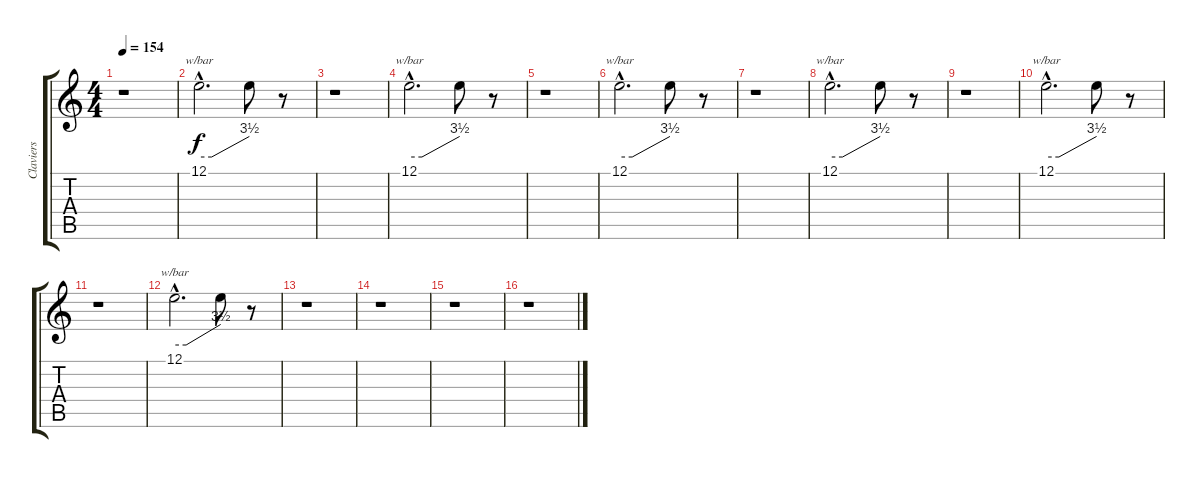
\track ("Claviers" "Claviers") {instrument pad5bowed}
\staff {score tabs}
\tuning (E4 B3 G3 D3 A2 E2) {hide}
\ts (4 4)
\tempo 154
\clef g2
\ks c
r.1{dy f} |
12.1{hac}.2{d tbe (custom default 0 0 15 0 60 14) volume 12} 12.1{t}.8 r.8{volume 0} |
r.1 |
12.1{hac}.2{d tbe (custom default 0 0 15 0 60 14) volume 12} 12.1{t}.8 r.8{volume 0} |
r.1 |
12.1{hac}.2{d tbe (custom default 0 0 15 0 60 14) volume 12} 12.1{t}.8 r.8{volume 0} |
r.1 |
12.1{hac}.2{d tbe (custom default 0 0 15 0 60 14) volume 12} 12.1{t}.8 r.8{volume 0} |
r.1 |
12.1{hac}.2{d tbe (custom default 0 0 15 0 60 14) volume 12} 12.1{t}.8 r.8{volume 0} |
r.1 |
12.1{hac}.2{d tbe (custom default 0 0 15 0 60 14) volume 12} 12.1{t}.8 r.8{volume 0} |
r.1 |
r.1 |
r.1 |
r.1
